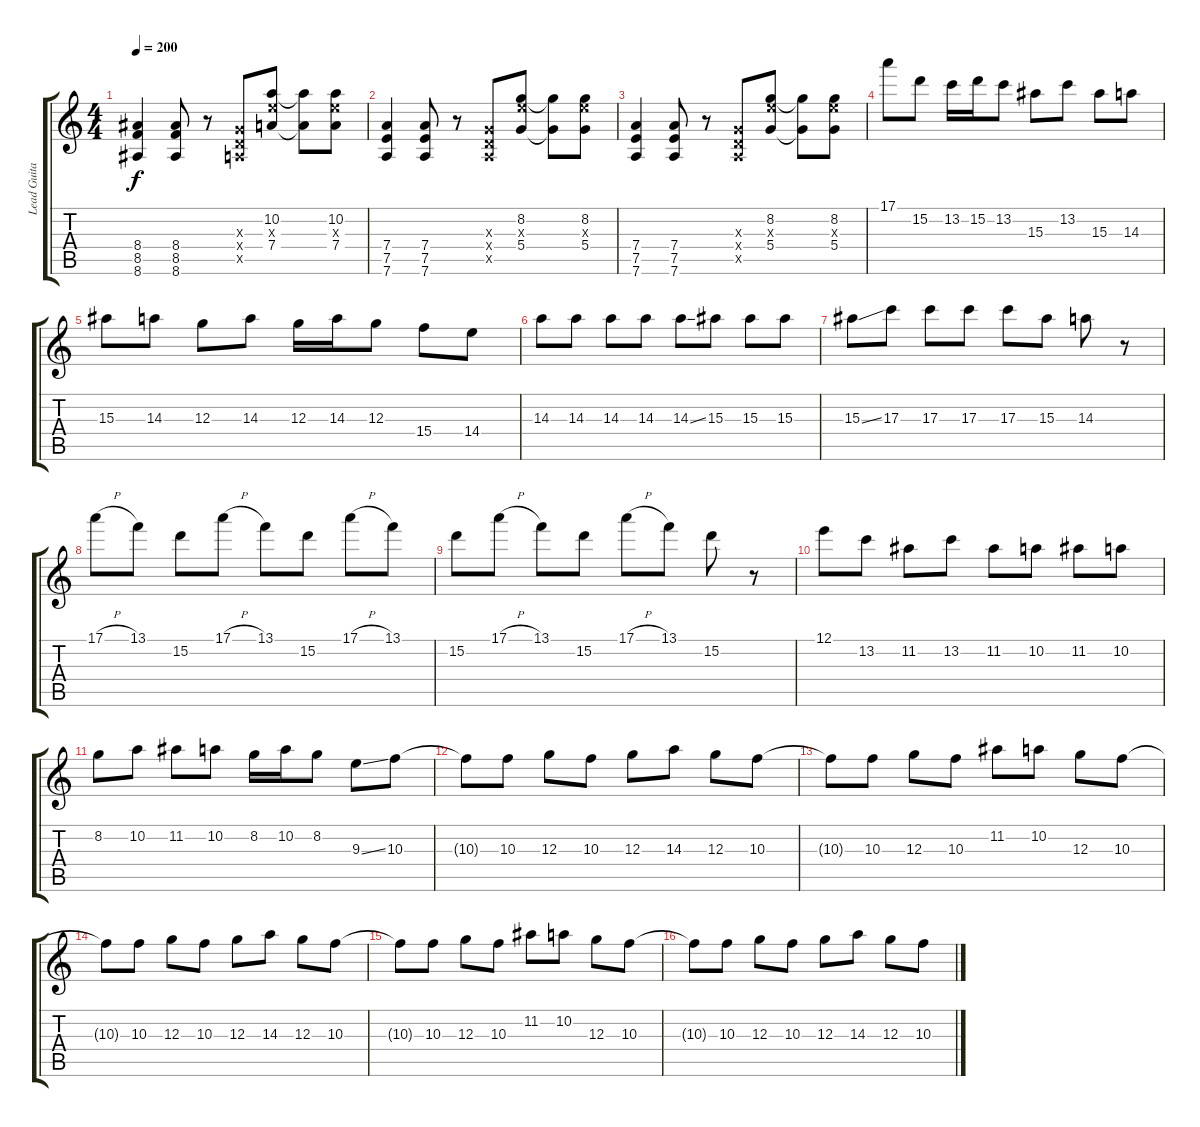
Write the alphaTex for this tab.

\track ("Lead Guitar" "Lead Guita") {instrument distortionguitar}
\staff {score tabs}
\tuning (E4 B3 G3 D3 A2 D2) {hide}
\ts (4 4)
\tempo 200
\clef g2
\ks c
(8.4 8.5 8.6).4{dy f} (8.4 8.5 8.6).8 r.8 (0.3{x} 0.4{x} 0.5{x}).8 (10.2 9.3{x} 7.4).8 (10.2{t} 7.4{t}).8 (10.2 9.3{x} 7.4).8 |
(7.4 7.5 7.6).4 (7.4 7.5 7.6).8 r.8 (0.3{x} 0.4{x} 0.5{x}).8 (8.2 9.3{x} 5.4).8 (8.2{t} 5.4{t}).8 (8.2 9.3{x} 5.4).8 |
(7.4 7.5 7.6).4 (7.4 7.5 7.6).8 r.8 (0.3{x} 0.4{x} 0.5{x}).8 (8.2 9.3{x} 5.4).8 (8.2{t} 5.4{t}).8 (8.2 9.3{x} 5.4).8 |
17.1.8 15.2.8 13.2.16 15.2.16 13.2.8 15.3.8 13.2.8 15.3.8 14.3.8 |
15.3.8 14.3.8 12.3.8 14.3.8 12.3.16 14.3.16 12.3.8 15.4.8 14.4.8 |
14.3.8 14.3.8 14.3.8 14.3.8 14.3{ss}.8 15.3.8 15.3.8 15.3.8 |
15.3{ss}.8 17.3.8 17.3.8 17.3.8 17.3.8 15.3.8 14.3.8 r.8 |
17.1{h}.8 13.1.8 15.2.8 17.1{h}.8 13.1.8 15.2.8 17.1{h}.8 13.1.8 |
15.2.8 17.1{h}.8 13.1.8 15.2.8 17.1{h}.8 13.1.8 15.2.8 r.8 |
12.1.8 13.2.8 11.2.8 13.2.8 11.2.8 10.2.8 11.2.8 10.2.8 |
8.2.8 10.2.8 11.2.8 10.2.8 8.2.16 10.2.16 8.2.8 9.3{ss}.8 10.3.8 |
10.3{t}.8 10.3.8 12.3.8 10.3.8 12.3.8 14.3.8 12.3.8 10.3.8 |
10.3{t}.8 10.3.8 12.3.8 10.3.8 11.2.8 10.2.8 12.3.8 10.3.8 |
10.3{t}.8 10.3.8 12.3.8 10.3.8 12.3.8 14.3.8 12.3.8 10.3.8 |
10.3{t}.8 10.3.8 12.3.8 10.3.8 11.2.8 10.2.8 12.3.8 10.3.8 |
10.3{t}.8 10.3.8 12.3.8 10.3.8 12.3.8 14.3.8 12.3.8 10.3.8
